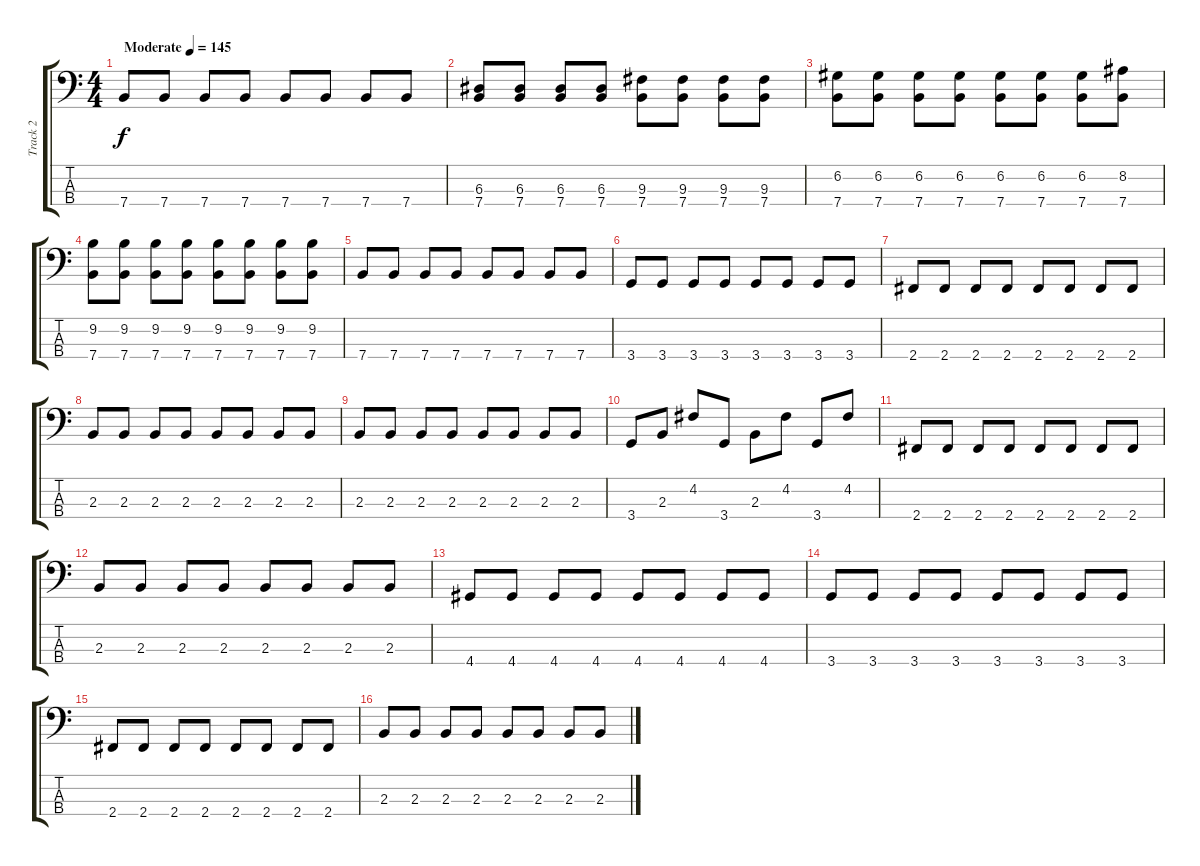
\track ("Track 2" "Track 2") {instrument slapbass2}
\staff {score tabs}
\tuning (G2 D2 A1 E1) {hide}
\ts (4 4)
\tempo (145 "Moderate")
\clef f4
\ks c
7.4.8{dy f instrument slapbass2} 7.4.8 7.4.8 7.4.8 7.4.8 7.4.8 7.4.8 7.4.8 |
(6.3 7.4).8 (6.3 7.4).8 (6.3 7.4).8 (6.3 7.4).8 (9.3 7.4).8 (9.3 7.4).8 (9.3 7.4).8 (9.3 7.4).8 |
(6.2 7.4).8 (6.2 7.4).8 (6.2 7.4).8 (6.2 7.4).8 (6.2 7.4).8 (6.2 7.4).8 (6.2 7.4).8 (8.2 7.4).8 |
(9.2 7.4).8 (9.2 7.4).8 (9.2 7.4).8 (9.2 7.4).8 (9.2 7.4).8 (9.2 7.4).8 (9.2 7.4).8 (9.2 7.4).8 |
7.4.8 7.4.8 7.4.8 7.4.8 7.4.8 7.4.8 7.4.8 7.4.8 |
3.4.8 3.4.8 3.4.8 3.4.8 3.4.8 3.4.8 3.4.8 3.4.8 |
2.4.8 2.4.8 2.4.8 2.4.8 2.4.8 2.4.8 2.4.8 2.4.8 |
2.3.8 2.3.8 2.3.8 2.3.8 2.3.8 2.3.8 2.3.8 2.3.8 |
2.3.8 2.3.8 2.3.8 2.3.8 2.3.8 2.3.8 2.3.8 2.3.8 |
3.4.8 2.3.8 4.2.8 3.4.8 2.3.8 4.2.8 3.4.8 4.2.8 |
2.4.8 2.4.8 2.4.8 2.4.8 2.4.8 2.4.8 2.4.8 2.4.8 |
2.3.8 2.3.8 2.3.8 2.3.8 2.3.8 2.3.8 2.3.8 2.3.8 |
4.4.8 4.4.8 4.4.8 4.4.8 4.4.8 4.4.8 4.4.8 4.4.8 |
3.4.8 3.4.8 3.4.8 3.4.8 3.4.8 3.4.8 3.4.8 3.4.8 |
2.4.8 2.4.8 2.4.8 2.4.8 2.4.8 2.4.8 2.4.8 2.4.8 |
2.3.8 2.3.8 2.3.8 2.3.8 2.3.8 2.3.8 2.3.8 2.3.8
